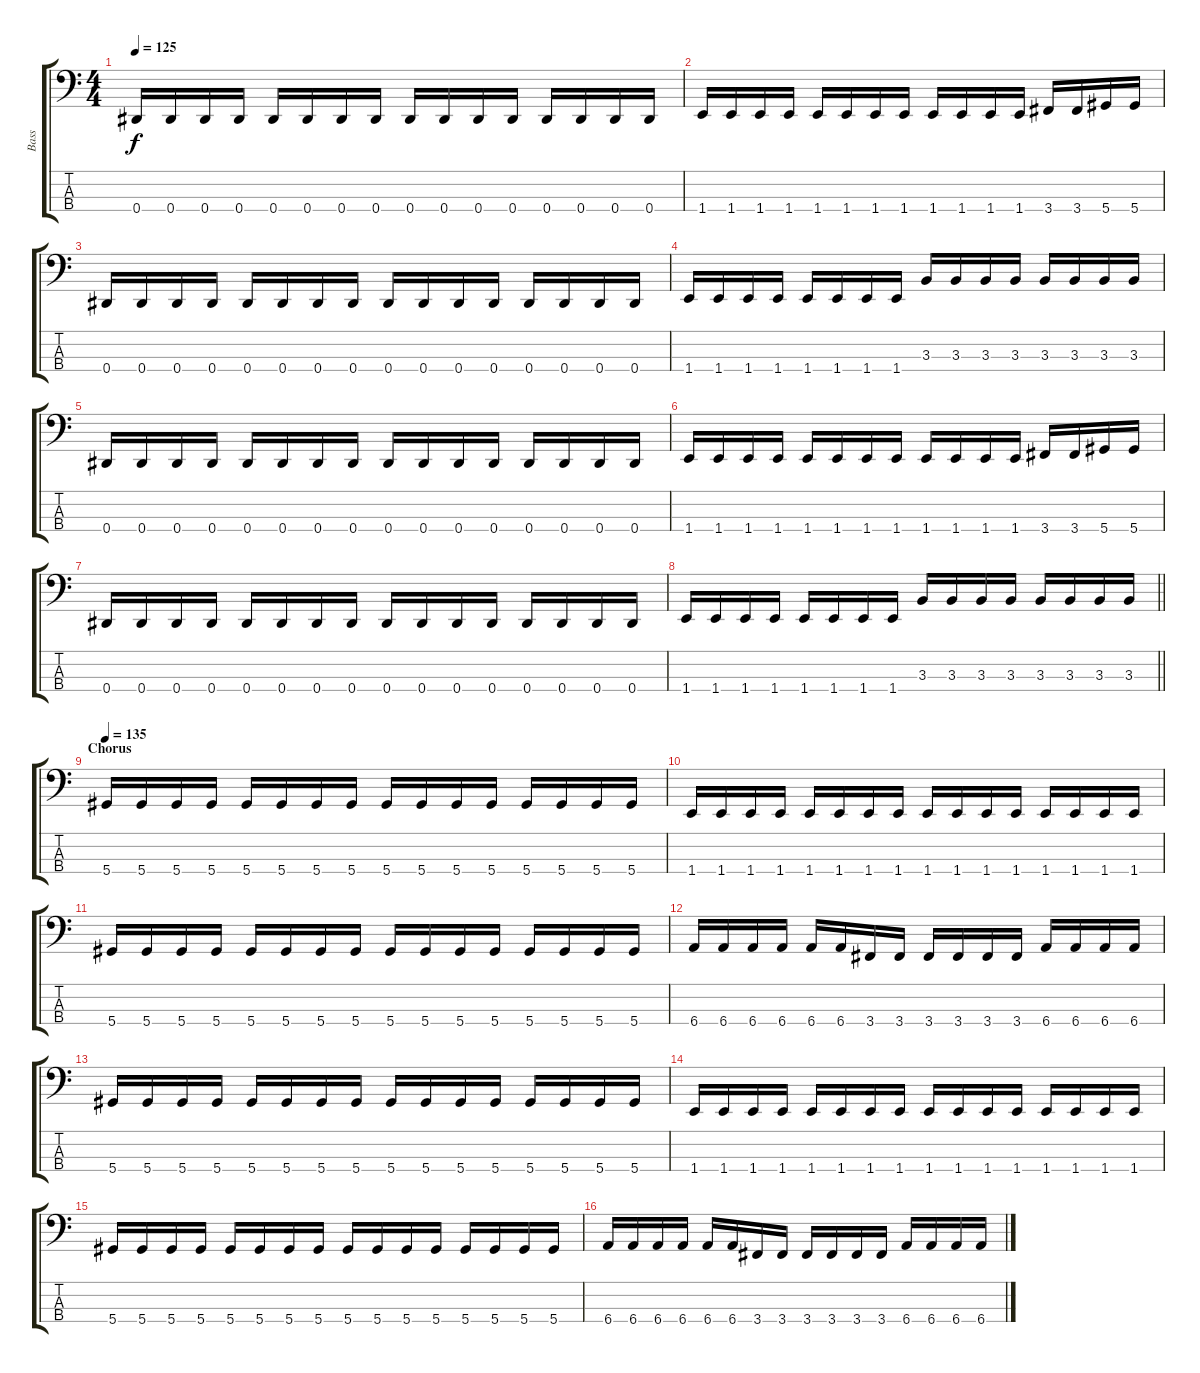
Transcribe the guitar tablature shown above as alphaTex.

\track ("Bass" "Bass") {instrument electricbasspick}
\staff {score tabs}
\tuning (Gb2 Db2 Ab1 Eb1) {hide}
\ts (4 4)
\tempo 125
\clef f4
\ks c
0.4.16{dy f} 0.4.16 0.4.16 0.4.16 0.4.16 0.4.16 0.4.16 0.4.16 0.4.16 0.4.16 0.4.16 0.4.16 0.4.16 0.4.16 0.4.16 0.4.16 |
1.4.16 1.4.16 1.4.16 1.4.16 1.4.16 1.4.16 1.4.16 1.4.16 1.4.16 1.4.16 1.4.16 1.4.16 3.4.16 3.4.16 5.4.16 5.4.16 |
0.4.16 0.4.16 0.4.16 0.4.16 0.4.16 0.4.16 0.4.16 0.4.16 0.4.16 0.4.16 0.4.16 0.4.16 0.4.16 0.4.16 0.4.16 0.4.16 |
1.4.16 1.4.16 1.4.16 1.4.16 1.4.16 1.4.16 1.4.16 1.4.16 3.3.16 3.3.16 3.3.16 3.3.16 3.3.16 3.3.16 3.3.16 3.3.16 |
0.4.16 0.4.16 0.4.16 0.4.16 0.4.16 0.4.16 0.4.16 0.4.16 0.4.16 0.4.16 0.4.16 0.4.16 0.4.16 0.4.16 0.4.16 0.4.16 |
1.4.16 1.4.16 1.4.16 1.4.16 1.4.16 1.4.16 1.4.16 1.4.16 1.4.16 1.4.16 1.4.16 1.4.16 3.4.16 3.4.16 5.4.16 5.4.16 |
0.4.16 0.4.16 0.4.16 0.4.16 0.4.16 0.4.16 0.4.16 0.4.16 0.4.16 0.4.16 0.4.16 0.4.16 0.4.16 0.4.16 0.4.16 0.4.16 |
\barLineRight lightlight
1.4.16 1.4.16 1.4.16 1.4.16 1.4.16 1.4.16 1.4.16 1.4.16 3.3.16 3.3.16 3.3.16 3.3.16 3.3.16 3.3.16 3.3.16 3.3.16 |
\section ("" "Chorus")
\tempo 135
5.4.16 5.4.16 5.4.16 5.4.16 5.4.16 5.4.16 5.4.16 5.4.16 5.4.16 5.4.16 5.4.16 5.4.16 5.4.16 5.4.16 5.4.16 5.4.16 |
1.4.16 1.4.16 1.4.16 1.4.16 1.4.16 1.4.16 1.4.16 1.4.16 1.4.16 1.4.16 1.4.16 1.4.16 1.4.16 1.4.16 1.4.16 1.4.16 |
5.4.16 5.4.16 5.4.16 5.4.16 5.4.16 5.4.16 5.4.16 5.4.16 5.4.16 5.4.16 5.4.16 5.4.16 5.4.16 5.4.16 5.4.16 5.4.16 |
6.4.16 6.4.16 6.4.16 6.4.16 6.4.16 6.4.16 3.4.16 3.4.16 3.4.16 3.4.16 3.4.16 3.4.16 6.4.16 6.4.16 6.4.16 6.4.16 |
5.4.16 5.4.16 5.4.16 5.4.16 5.4.16 5.4.16 5.4.16 5.4.16 5.4.16 5.4.16 5.4.16 5.4.16 5.4.16 5.4.16 5.4.16 5.4.16 |
1.4.16 1.4.16 1.4.16 1.4.16 1.4.16 1.4.16 1.4.16 1.4.16 1.4.16 1.4.16 1.4.16 1.4.16 1.4.16 1.4.16 1.4.16 1.4.16 |
5.4.16 5.4.16 5.4.16 5.4.16 5.4.16 5.4.16 5.4.16 5.4.16 5.4.16 5.4.16 5.4.16 5.4.16 5.4.16 5.4.16 5.4.16 5.4.16 |
6.4.16 6.4.16 6.4.16 6.4.16 6.4.16 6.4.16 3.4.16 3.4.16 3.4.16 3.4.16 3.4.16 3.4.16 6.4.16 6.4.16 6.4.16 6.4.16
